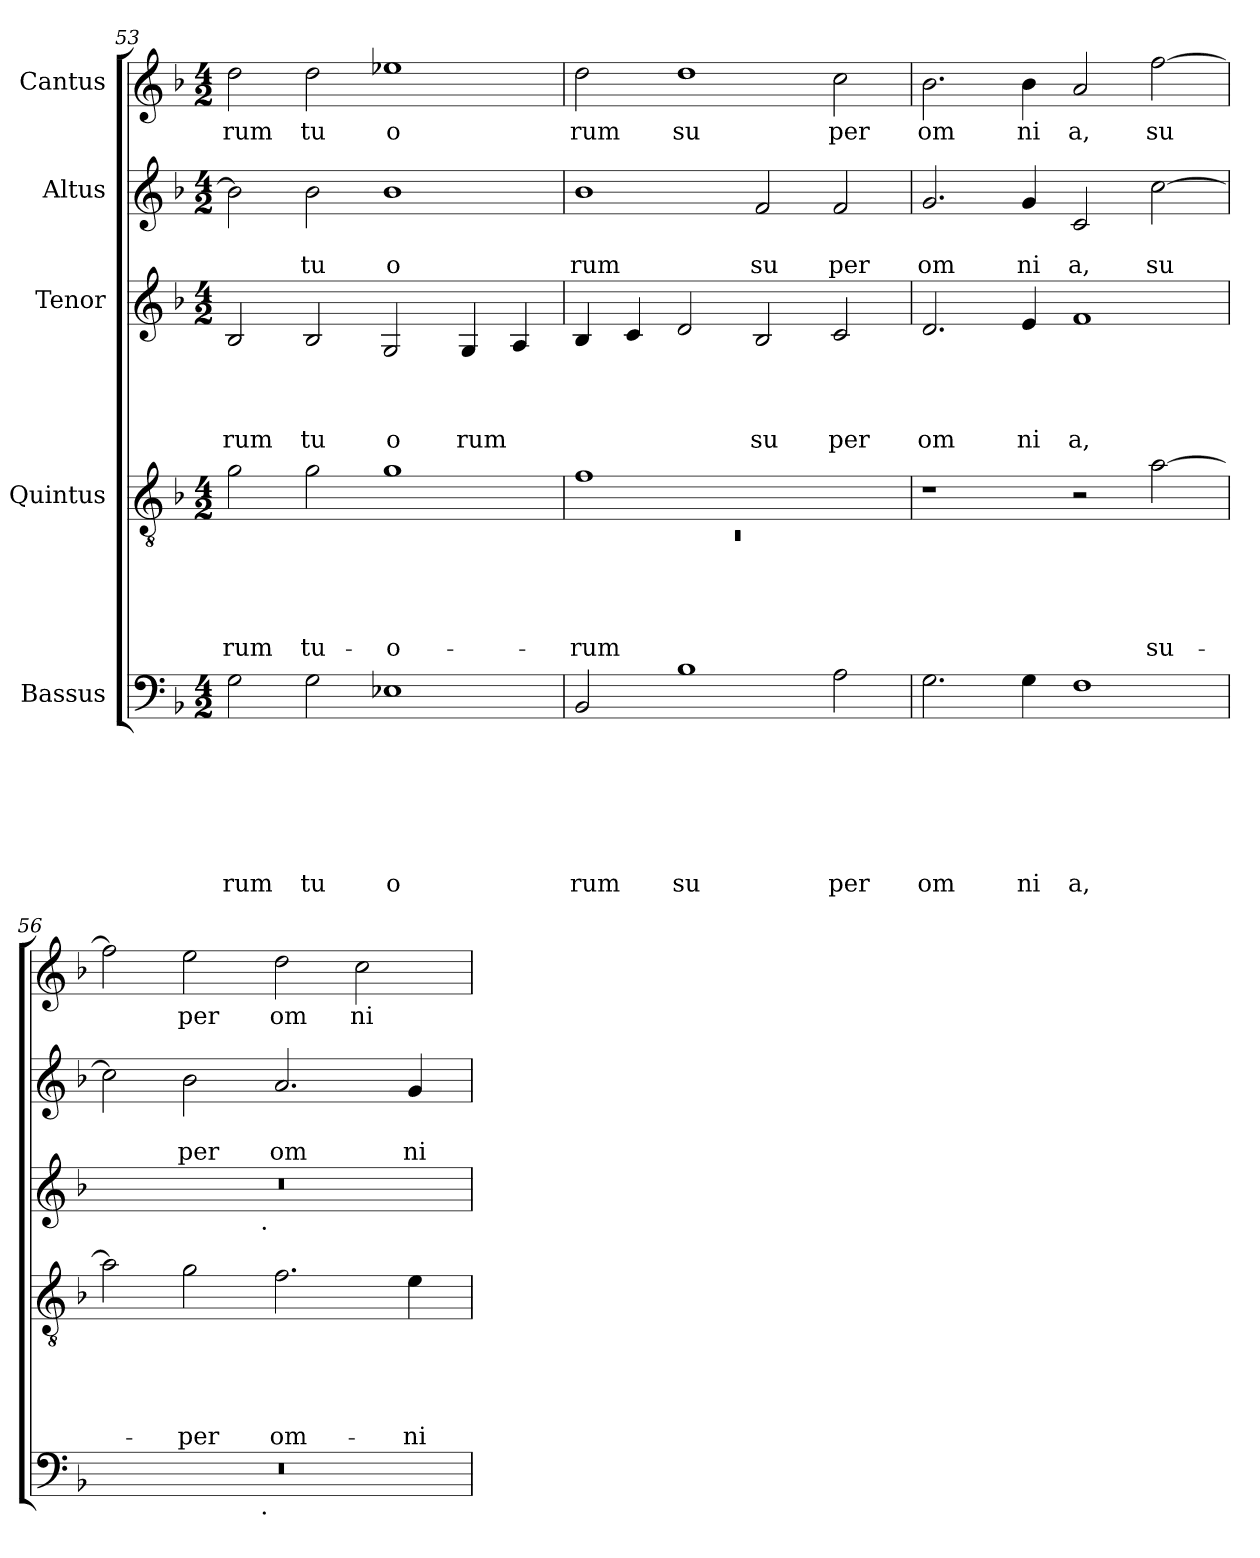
**kern	**text	**text	**text	**text	**text	**text	**text	**kern	**text	**text	**text	**text	**text	**kern	**text	**text	**text	**text	**kern	**text	**text	**kern	**text
*part5	*part5	*part5	*part5	*part5	*part5	*part5	*part5	*part4	*part4	*part4	*part4	*part4	*part4	*part3	*part3	*part3	*part3	*part3	*part2	*part2	*part2	*part1	*part1
*staff5	*staff5	*staff5	*staff5	*staff5	*staff5	*staff5	*staff5	*staff4	*staff4	*staff4	*staff4	*staff4	*staff4	*staff3	*staff3	*staff3	*staff3	*staff3	*staff2	*staff2	*staff2	*staff1	*staff1
*I"Bassus	*	*	*	*	*	*	*	*I"Quintus	*	*	*	*	*	*I"Tenor	*	*	*	*	*I"Altus	*	*	*I"Cantus	*
*clefF4	*	*	*	*	*	*	*	*clefGv2	*	*	*	*	*	*clefG2	*	*	*	*	*clefG2	*	*	*clefG2	*
*k[b-]	*	*	*	*	*	*	*	*k[b-]	*	*	*	*	*	*k[b-]	*	*	*	*	*k[b-]	*	*	*k[b-]	*
*F:	*	*	*	*	*	*	*	*F:	*	*	*	*	*	*F:	*	*	*	*	*F:	*	*	*F:	*
*M4/2	*	*	*	*	*	*	*	*M4/2	*	*	*	*	*	*M4/2	*	*	*	*	*M4/2	*	*	*M4/2	*
=53	=53	=53	=53	=53	=53	=53	=53	=53	=53	=53	=53	=53	=53	=53	=53	=53	=53	=53	=53	=53	=53	=53	=53
!	!	!	!	!	!	!	!LO:LY:b	!	!	!	!	!	!LO:LY:b	!	!	!	!	!LO:LY:b	!	!	!	!	!LO:LY:b
2G\	.	.	.	.	.	.	rum	2g\	.	.	.	.	-rum	2B-/	.	.	.	rum	2b-\]	.	.	2dd\	rum
!	!	!	!	!	!	!	!LO:LY:b	!	!	!	!	!	!LO:LY:b	!	!	!	!	!LO:LY:b	!	!	!LO:LY:b	!	!LO:LY:b
2G\	.	.	.	.	.	.	tu	2g\	.	.	.	.	tu-	2B-/	.	.	.	tu	2b-\	.	tu	2dd\	tu
!	!	!	!	!	!	!	!LO:LY:b	!	!	!	!	!	!LO:LY:b	!	!	!	!	!LO:LY:b	!	!	!LO:LY:b	!	!LO:LY:b
1E-X	.	.	.	.	.	.	o	1g	.	.	.	.	-o-	2G/	.	.	.	o	1b-	.	o	1ee-X	o
!	!	!	!	!	!	!	!	!	!	!	!	!	!	!	!	!	!	!LO:LY:b	!	!	!	!	!
.	.	.	.	.	.	.	.	.	.	.	.	.	.	4G/	.	.	.	rum	.	.	.	.	.
.	.	.	.	.	.	.	.	.	.	.	.	.	.	4A/	.	.	.	.	.	.	.	.	.
=54	=54	=54	=54	=54	=54	=54	=54	=54	=54	=54	=54	=54	=54	=54	=54	=54	=54	=54	=54	=54	=54	=54	=54
*	*	*	*	*	*	*	*	*^	*	*	*	*	*	*	*	*	*	*	*	*	*	*	*
!	!	!	!	!	!	!	!LO:LY:b	!	!LO:N:vis=1	!	!	!	!	!LO:LY:b	!	!	!	!	!	!	!	!LO:LY:b	!	!LO:LY:b
2BB-/	.	.	.	.	.	.	rum	1f	0rC	.	.	.	.	-rum	4B-/	.	.	.	.	1b-	.	rum	2dd\	rum
.	.	.	.	.	.	.	.	.	.	.	.	.	.	.	4c/	.	.	.	.	.	.	.	.	.
!	!	!	!	!	!	!	!LO:LY:b	!	!	!	!	!	!	!	!	!	!	!	!	!	!	!	!	!LO:LY:b
1B-	.	.	.	.	.	.	su	.	.	.	.	.	.	.	2d/	.	.	.	.	.	.	.	1dd	su
!	!	!	!	!	!	!	!	!	!	!	!	!	!	!	!	!	!	!	!LO:LY:b	!	!	!LO:LY:b	!	!
.	.	.	.	.	.	.	.	1ryy	.	.	.	.	.	.	2B-/	.	.	.	su	2f/	.	su	.	.
!	!	!	!	!	!	!	!LO:LY:b	!	!	!	!	!	!	!	!	!	!	!	!LO:LY:b	!	!	!LO:LY:b	!	!LO:LY:b
2A\	.	.	.	.	.	.	per	.	.	.	.	.	.	.	2c/	.	.	.	per	2f/	.	per	2cc\	per
*	*	*	*	*	*	*	*	*v	*v	*	*	*	*	*	*	*	*	*	*	*	*	*	*	*
=55	=55	=55	=55	=55	=55	=55	=55	=55	=55	=55	=55	=55	=55	=55	=55	=55	=55	=55	=55	=55	=55	=55	=55
!	!	!	!	!	!	!	!LO:LY:b	!	!	!	!	!	!	!	!	!	!	!LO:LY:b	!	!	!LO:LY:b	!	!LO:LY:b
2.G\	.	.	.	.	.	.	om	1r	.	.	.	.	.	2.d/	.	.	.	om	2.g/	.	om	2.b-\	om
!	!	!	!	!	!	!	!LO:LY:b	!	!	!	!	!	!	!	!	!	!	!LO:LY:b	!	!	!LO:LY:b	!	!LO:LY:b
4G\	.	.	.	.	.	.	ni	.	.	.	.	.	.	4e/	.	.	.	ni	4g/	.	ni	4b-\	ni
!	!	!	!	!	!	!	!LO:LY:b	!	!	!	!	!	!	!	!	!	!	!LO:LY:b	!	!	!LO:LY:b	!	!LO:LY:b
1F	.	.	.	.	.	.	a,	2r	.	.	.	.	.	1f	.	.	.	a,	2c/	.	a,	2a/	a,
!	!	!	!	!	!	!	!	!	!	!	!	!	!LO:LY:b	!	!	!	!	!	!	!	!LO:LY:b	!	!LO:LY:b
.	.	.	.	.	.	.	.	[>2a\	.	.	.	.	su-	.	.	.	.	.	[>2cc\	.	su	[>2ff\	su
=56	=56	=56	=56	=56	=56	=56	=56	=56	=56	=56	=56	=56	=56	=56	=56	=56	=56	=56	=56	=56	=56	=56	=56
*^	*	*	*	*	*	*	*	*	*	*	*	*	*	*^	*	*	*	*	*	*	*	*	*
0r	2ryy	.	.	.	.	.	.	.	2a\]	.	.	.	.	.	0r	2ryy	.	.	.	.	2cc\]	.	.	2ff\]	.
!	!	!	!	!	!	!	!	!	!	!	!	!	!	!LO:LY:b	!	!	!	!	!	!	!	!	!LO:LY:b	!	!LO:LY:b
.	4...ryy	.	.	.	.	.	.	.	2g\	.	.	.	.	-per	.	4...ryy	.	.	.	.	2b-\	.	per	2ee\	per
!	!	!	!	!	!	!	!	!	!	!	!	!	!	!	!	!LO:TX:b:t=.	!	!	!	!	!	!	!	!	!
!	!LO:TX:b:t=.	!	!	!	!	!	!	!	!	!	!	!	!	!	!	!	!	!	!	!	!	!	!	!	!
.	1ryy	.	.	.	.	.	.	.	.	.	.	.	.	.	.	1ryy	.	.	.	.	.	.	.	.	.
!	!	!	!	!	!	!	!	!	!	!	!	!	!	!LO:LY:b	!	!	!	!	!	!	!	!	!LO:LY:b	!	!LO:LY:b
.	.	.	.	.	.	.	.	.	2.f\	.	.	.	.	om-	.	.	.	.	.	.	2.a/	.	om	2dd\	om
!	!	!	!	!	!	!	!	!	!	!	!	!	!	!	!	!	!	!	!	!	!	!	!	!	!LO:LY:b
.	.	.	.	.	.	.	.	.	.	.	.	.	.	.	.	.	.	.	.	.	.	.	.	2cc\	ni
!	!	!	!	!	!	!	!	!	!	!	!	!	!	!LO:LY:b	!	!	!	!	!	!	!	!	!LO:LY:b	!	!
.	.	.	.	.	.	.	.	.	4e\	.	.	.	.	-ni-	.	.	.	.	.	.	4g/	.	ni	.	.
.	32ryy	.	.	.	.	.	.	.	.	.	.	.	.	.	.	32ryy	.	.	.	.	.	.	.	.	.
*v	*v	*	*	*	*	*	*	*	*	*	*	*	*	*	*v	*v	*	*	*	*	*	*	*	*	*
=	=	=	=	=	=	=	=	=	=	=	=	=	=	=	=	=	=	=	=	=	=	=	=
*-	*-	*-	*-	*-	*-	*-	*-	*-	*-	*-	*-	*-	*-	*-	*-	*-	*-	*-	*-	*-	*-	*-	*-
